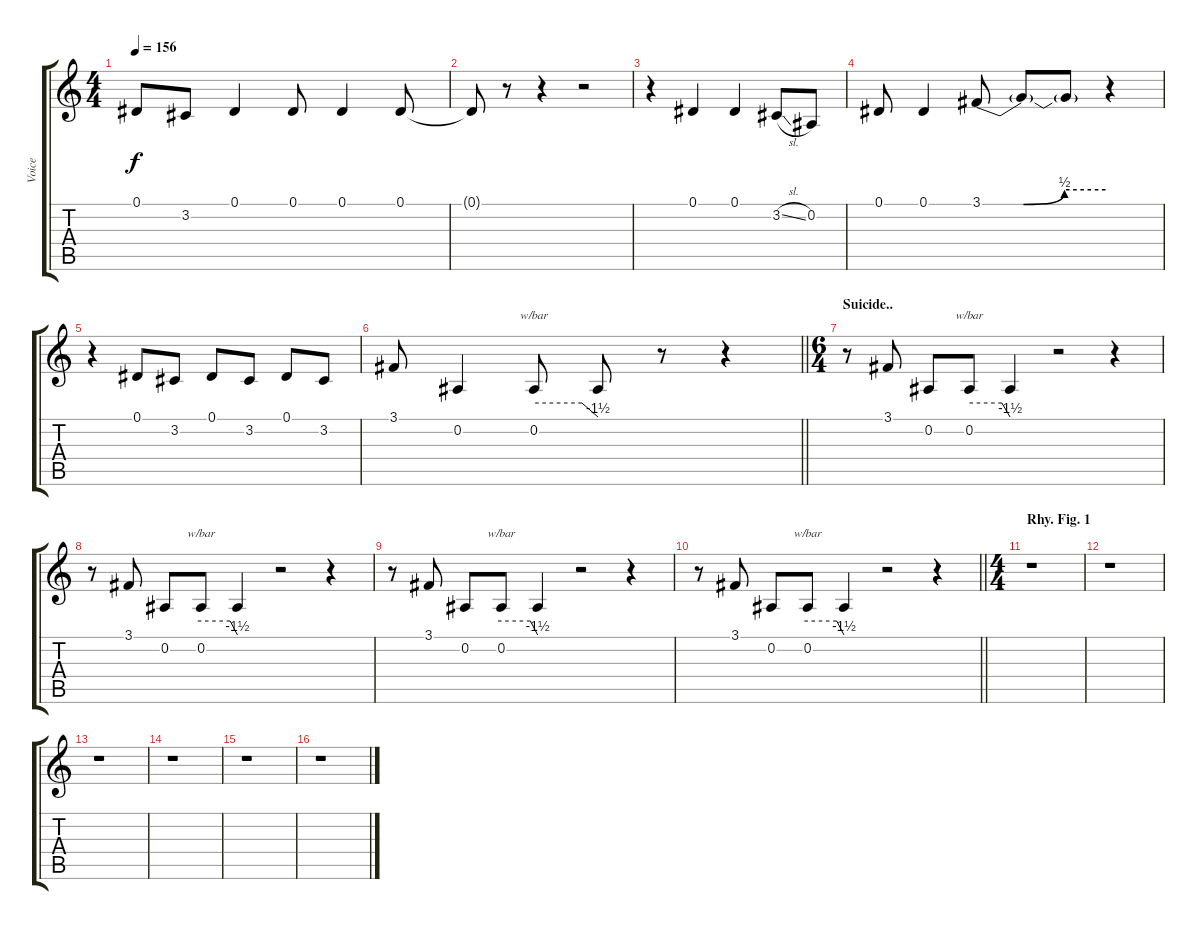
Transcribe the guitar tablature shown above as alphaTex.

\track ("Voice" "Voice") {instrument lead6voice}
\staff {score tabs}
\tuning (Eb4 Bb3 Gb3 Db3 Ab2 Eb2) {hide}
\ts (4 4)
\tempo 156
\clef g2
\ks c
0.1.8{dy f} 3.2.8 0.1.4 0.1.8 0.1.4 0.1.8 |
0.1{t}.8 r.8 r.4 r.2 |
r.4 0.1.4 0.1.4 3.2{sl}.8 0.2.8 |
0.1.8 0.1.4 3.1{be (custom 0 0 20 0 40 2 60 2)}.8 3.1{t}.8 3.1{t}.8 r.4 |
r.4 0.1.8 3.2.8 0.1.8 3.2.8 0.1.8 3.2.8 |
\barLineRight lightlight
3.1.8 0.2.4 0.2.8{tbe (custom default 0 0 45 0 60 -6)} 0.2{t}.8 r.8 r.4 |
\ts (6 4)
\section ("" "Suicide..")
r.8 3.1.8 0.2.8 0.2.8{tbe (custom default 0 0 48 0 60 -6)} 0.2{t}.4 r.2 r.4 |
r.8 3.1.8 0.2.8 0.2.8{tbe (custom default 0 0 48 0 60 -6)} 0.2{t}.4 r.2 r.4 |
r.8 3.1.8 0.2.8 0.2.8{tbe (custom default 0 0 48 0 60 -6)} 0.2{t}.4 r.2 r.4 |
\barLineRight lightlight
r.8 3.1.8 0.2.8 0.2.8{tbe (custom default 0 0 48 0 60 -6)} 0.2{t}.4 r.2 r.4 |
\ts (4 4)
\section ("" "Rhy. Fig. 1")
r.1 |
r.1 |
r.1 |
r.1 |
r.1 |
r.1
